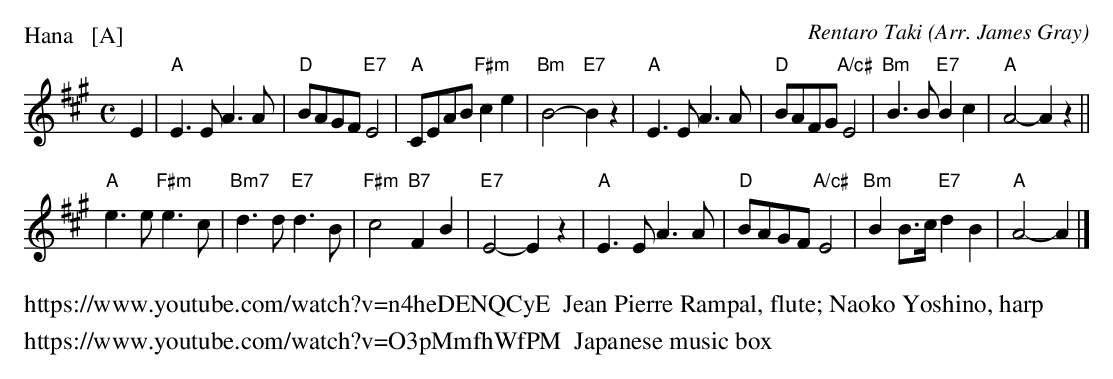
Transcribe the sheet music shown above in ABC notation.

X:1
P: Hana   [A]
C: Rentaro Taki
O: Arr. James Gray
M: C
L: 1/8
K: A
E2 |\
"A"E3E A3A | "D"BAGF "E7"E4 | "A"CEAB "F#m"c2e2 | "Bm"B4- "E7"B2z2 |\
"A"E3E A3A | "D"BAFG "A/c#"E4 | "Bm"B3B "E7"B2c2 | "A"A4- A2z2 ||
"A"e3e "F#m"e3c | "Bm7"d3d "E7"d3B | "F#m"c4 "B7"F2B2 | "E7"E4- E2z2 |\
"A"E3E A3A | "D"BAGF "A/c#"E4 | "Bm"B2B>c "E7"d2B2 | "A"A4- A2 |]
